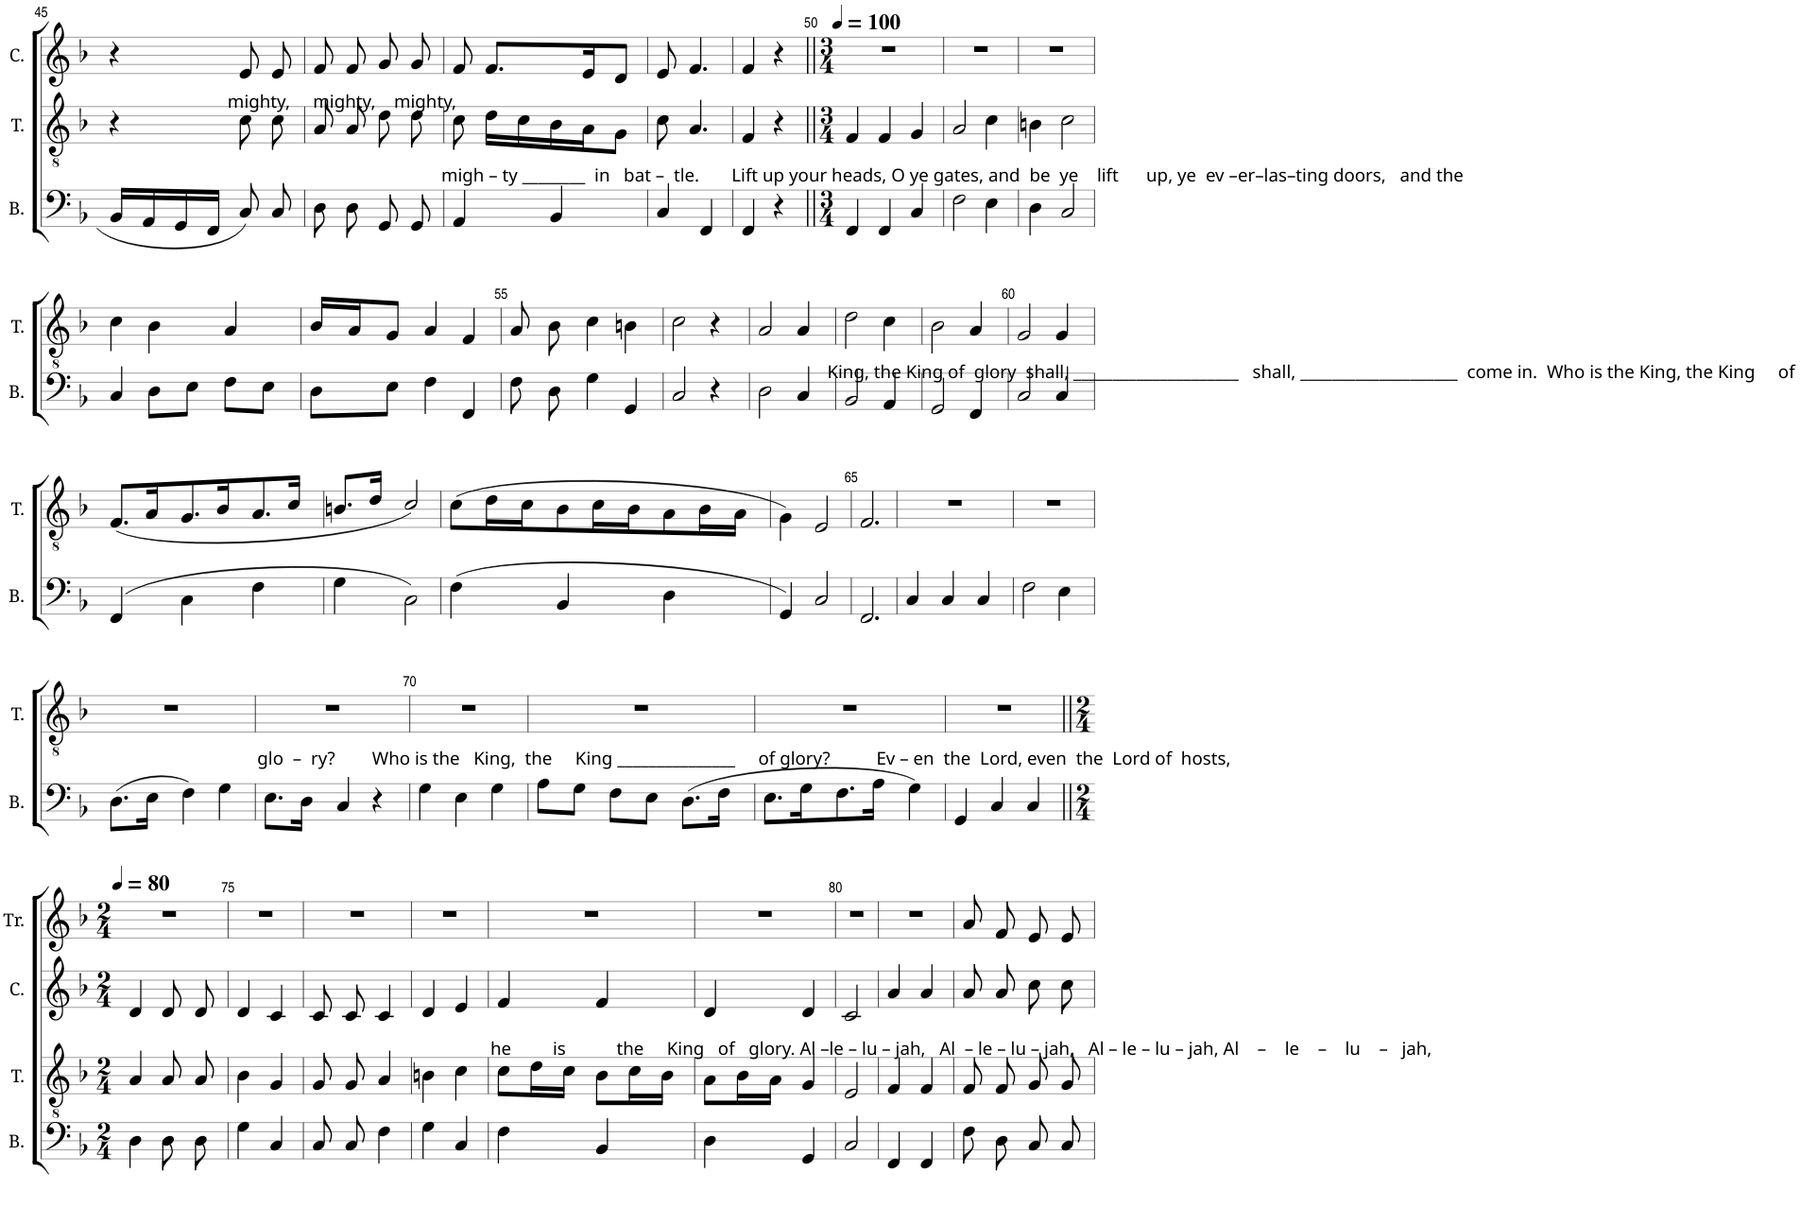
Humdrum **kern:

**kern	**kern	**kern	**kern
*part4	*part3	*part2	*part1
*staff4	*staff3	*staff2	*staff1
*I"B.	*I"T.	*I"C.	*I"Tr.
*I'B.	*I'T.	*I'C.	*I'Tr.
!!LO:PB:g=z
*clefF4	*clefGv2	*clefG2	*clefG2
*k[b-]	*k[b-]	*k[b-]	*k[b-]
*M2/4	*M2/4	*M2/4	*M2/4
=45	=45	=45	=45
16BB-/LL	4r	4r	2r
16AA/	.	.	.
16GG/	.	.	.
16FF/JJ	.	.	.
!	!	!LO:TX:b:t=mighty,     mighty,    mighty,	!
8C/	8c\	8e/	.
8C/	8c\	8e/	.
=46	=46	=46	=46
8D\	8A/	8f/	2r
8D\	8A/	8f/	.
8GG/	8d\	8g/	.
8GG/	8d\	8g/	.
=47	=47	=47	=47
!	!LO:TX:b:t=migh – ty ________  in   bat –  tle.       Lift up your heads, O ye gates, and  be  ye    lift      up, ye  ev –er–las–ting doors,   and the	!	!
4AA/	8c\	8f/	2r
.	16d\LL	8.f/L	.
.	16c\	.	.
4BB-/	16B-\	.	.
.	16A\J	16e/K	.
.	8G\J	8d/J	.
=48	=48	=48	=48
4C/	8c\	8e/	2r
.	4.A/	4.f/	.
4FF/	.	.	.
=49	=49	=49	=49
4FF/	4F/	4f/	2r
4r	4r	4r	.
=50||	=50||	=50||	=50||
*M3/4	*M3/4	*M3/4	*M3/4
*	*	*	*MM100
4FF/	4F/	2.r	2.r
4FF/	4F/	.	.
4C/	4G/	.	.
=51	=51	=51	=51
2F\	2A/	2.r	2.r
4E\	4c\	.	.
=52	=52	=52	=52
4D\	4Bn\	2.r	2.r
2C/	2c\	.	.
!!LO:LB:g=z
=53	=53	=53	=53
4C/	4c\	2.r	2.r
8D\L	4B-\	.	.
8E\J	.	.	.
8F\L	4A/	.	.
8E\J	.	.	.
=54	=54	=54	=54
8D\L	16B-/LL	2.r	2.r
.	16A/J	.	.
8E\J	8G/J	.	.
4F\	4A/	.	.
4FF/	4F/	.	.
=55	=55	=55	=55
8F\	8A/	2.r	2.r
8D\	8B-\	.	.
4G\	4c\	.	.
4GG/	4Bn\	.	.
=56	=56	=56	=56
2C/	2c\	2.r	2.r
4r	4r	.	.
=57	=57	=57	=57
2D\	2A/	2.r	2.r
4C/	4A/	.	.
=58	=58	=58	=58
!	!LO:TX:b:t=King, the King of  glory  shall, _____________________   shall, ____________________  come in.  Who is the King, the King     of	!	!
2BB-/	2d\	2.r	2.r
4AA/	4c\	.	.
=59	=59	=59	=59
2GG/	2B-\	2.r	2.r
4FF/	4A/	.	.
=60	=60	=60	=60
2C/	2G/	2.r	2.r
4C/	4G/	.	.
!!LO:LB:g=z
=61	=61	=61	=61
(4FF/	(<8.F/L	2.r	2.r
.	16A/K	.	.
4C\	8.G/	.	.
.	16B-/K	.	.
4F\	8.A/	.	.
.	16c/Jk	.	.
=62	=62	=62	=62
4G\	8.Bn/L	2.r	2.r
.	16d/Jk	.	.
2C\)	2c/)	.	.
=63	=63	=63	=63
(4F\	(8c\L	2.r	2.r
.	16d\L	.	.
.	16c\J	.	.
4BB-/	8B-\	.	.
.	16c\L	.	.
.	16B-\J	.	.
4D\	8A\	.	.
.	16B-\L	.	.
.	16A\JJ	.	.
=64	=64	=64	=64
4GG/)	4G\)	2.r	2.r
2C/	2E/	.	.
=65	=65	=65	=65
2.FF/	2.F/	2.r	2.r
=66	=66	=66	=66
4C/	2.r	2.r	2.r
4C/	.	.	.
4C/	.	.	.
=67	=67	=67	=67
2F\	2.r	2.r	2.r
4E\	.	.	.
!!LO:LB:g=z
=68	=68	=68	=68
(8.D\L	2.r	2.r	2.r
16E\Jk	.	.	.
4F\)	.	.	.
4G\	.	.	.
=69	=69	=69	=69
!	!LO:TX:b:t=glo  –  ry?        Who is the   King,  the     King _______________     of glory?          Ev – en  the  Lord, even  the  Lord of  hosts,	!	!
8.E\L	2.r	2.r	2.r
16D\Jk	.	.	.
4C/	.	.	.
4r	.	.	.
=70	=70	=70	=70
4G\	2.r	2.r	2.r
4E\	.	.	.
4G\	.	.	.
=71	=71	=71	=71
8A\L	2.r	2.r	2.r
8G\J	.	.	.
8F\L	.	.	.
8E\J	.	.	.
(8.D\L	.	.	.
16F\Jk	.	.	.
=72	=72	=72	=72
8.E\L	2.r	2.r	2.r
16G\K	.	.	.
8.F\	.	.	.
16A\Jk	.	.	.
4G\)	.	.	.
=73	=73	=73	=73
4GG/	2.r	2.r	2.r
4C/	.	.	.
4C/	.	.	.
!!LO:LB:g=z
=74||	=74||	=74||	=74||
*M2/4	*M2/4	*M2/4	*M2/4
*	*	*	*MM80
4D\	4A/	4d/	2r
8D\	8A/	8d/	.
8D\	8A/	8d/	.
=75	=75	=75	=75
4G\	4B-\	4d/	2r
4C/	4G/	4c/	.
=76	=76	=76	=76
8C/	8G/	8c/	2r
8C/	8G/	8c/	.
4F\	4A/	4c/	.
=77	=77	=77	=77
4G\	4Bn\	4d/	2r
4C/	4c\	4e/	.
=78	=78	=78	=78
!	!	!LO:TX:b:t=he         is           the     King   of   glory. Al –le – lu – jah,   Al  – le – lu – jah,   Al – le – lu – jah, Al    –    le    –    lu    –   jah,	!
4F\	8c\L	4f/	2r
.	16d\L	.	.
.	16c\JJ	.	.
4BB-/	8B-\L	4f/	.
.	16c\L	.	.
.	16B-\JJ	.	.
=79	=79	=79	=79
4D\	8A\L	4d/	2r
.	16B-\L	.	.
.	16A\JJ	.	.
4GG/	4G/	4d/	.
=80	=80	=80	=80
2C/	2E/	2c/	2r
=81	=81	=81	=81
4FF/	4F/	4a/	2r
4FF/	4F/	4a/	.
=82	=82	=82	=82
8F\	8F/	8a/	8a/L
8D\	8F/	8a/	8f/J
8C/	8G/	8cc\	8e/L
8C/	8G/	8cc\	8e/J
=	=	=	=
*-	*-	*-	*-
